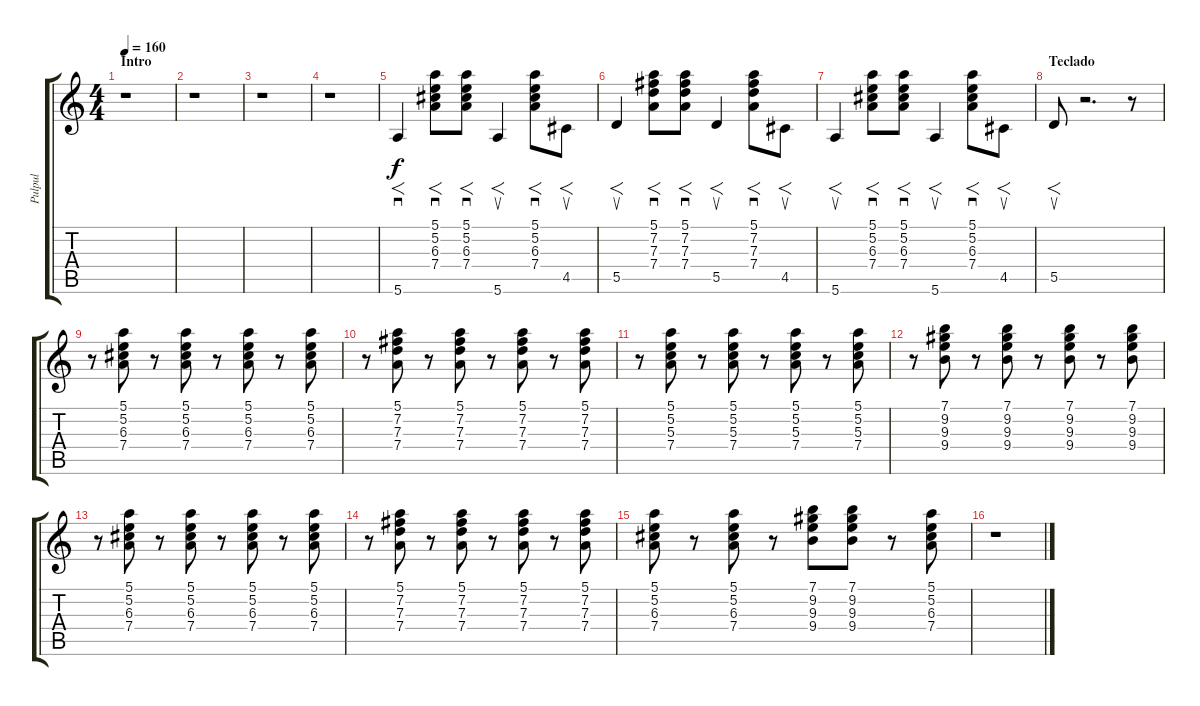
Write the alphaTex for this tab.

\track ("Pulpul" "Pulpul") {instrument electricguitarmuted}
\staff {score tabs}
\tuning (E4 B3 G3 D3 A2 E2) {hide}
\ts (4 4)
\section ("" "Intro")
\tempo 160
\clef g2
\ks c
r.1{dy f instrument electricguitarmuted} |
r.1 |
r.1 |
r.1 |
5.6.4{f sd volume 15 balance 8 instrument electricguitarmuted} (5.1 5.2 6.3 7.4).8{f sd} (5.1 5.2 6.3 7.4).8{f sd} 5.6.4{f su} (5.1 5.2 6.3 7.4).8{f sd} 4.5.8{f su} |
5.5.4{f su} (5.1 7.2 7.3 7.4).8{f sd} (5.1 7.2 7.3 7.4).8{f sd} 5.5.4{f su} (5.1 7.2 7.3 7.4).8{f sd} 4.5.8{f su} |
5.6.4{f su} (5.1 5.2 6.3 7.4).8{f sd} (5.1 5.2 6.3 7.4).8{f sd} 5.6.4{f su} (5.1 5.2 6.3 7.4).8{f sd} 4.5.8{f su} |
\section ("" "Teclado")
5.5.8{f su} r.2{d} r.8 |
r.8{volume 8 balance 8 instrument electricguitarmuted} (5.1 5.2 6.3 7.4).8 r.8 (5.1 5.2 6.3 7.4).8 r.8 (5.1 5.2 6.3 7.4).8 r.8 (5.1 5.2 6.3 7.4).8 |
r.8 (5.1 7.2 7.3 7.4).8 r.8 (5.1 7.2 7.3 7.4).8 r.8 (5.1 7.2 7.3 7.4).8 r.8 (5.1 7.2 7.3 7.4).8 |
r.8 (5.1 5.2 5.3 7.4).8 r.8 (5.1 5.2 5.3 7.4).8 r.8 (5.1 5.2 5.3 7.4).8 r.8 (5.1 5.2 5.3 7.4).8 |
r.8 (7.1 9.2 9.3 9.4).8 r.8 (7.1 9.2 9.3 9.4).8 r.8 (7.1 9.2 9.3 9.4).8 r.8 (7.1 9.2 9.3 9.4).8 |
r.8 (5.1 5.2 6.3 7.4).8 r.8 (5.1 5.2 6.3 7.4).8 r.8 (5.1 5.2 6.3 7.4).8 r.8 (5.1 5.2 6.3 7.4).8 |
r.8 (5.1 7.2 7.3 7.4).8 r.8 (5.1 7.2 7.3 7.4).8 r.8 (5.1 7.2 7.3 7.4).8 r.8 (5.1 7.2 7.3 7.4).8 |
(5.1 5.2 6.3 7.4).8 r.8 (5.1 5.2 6.3 7.4).8 r.8 (7.1 9.2 9.3 9.4).8 (7.1 9.2 9.3 9.4).8 r.8 (5.1 5.2 6.3 7.4).8 |
r.1
